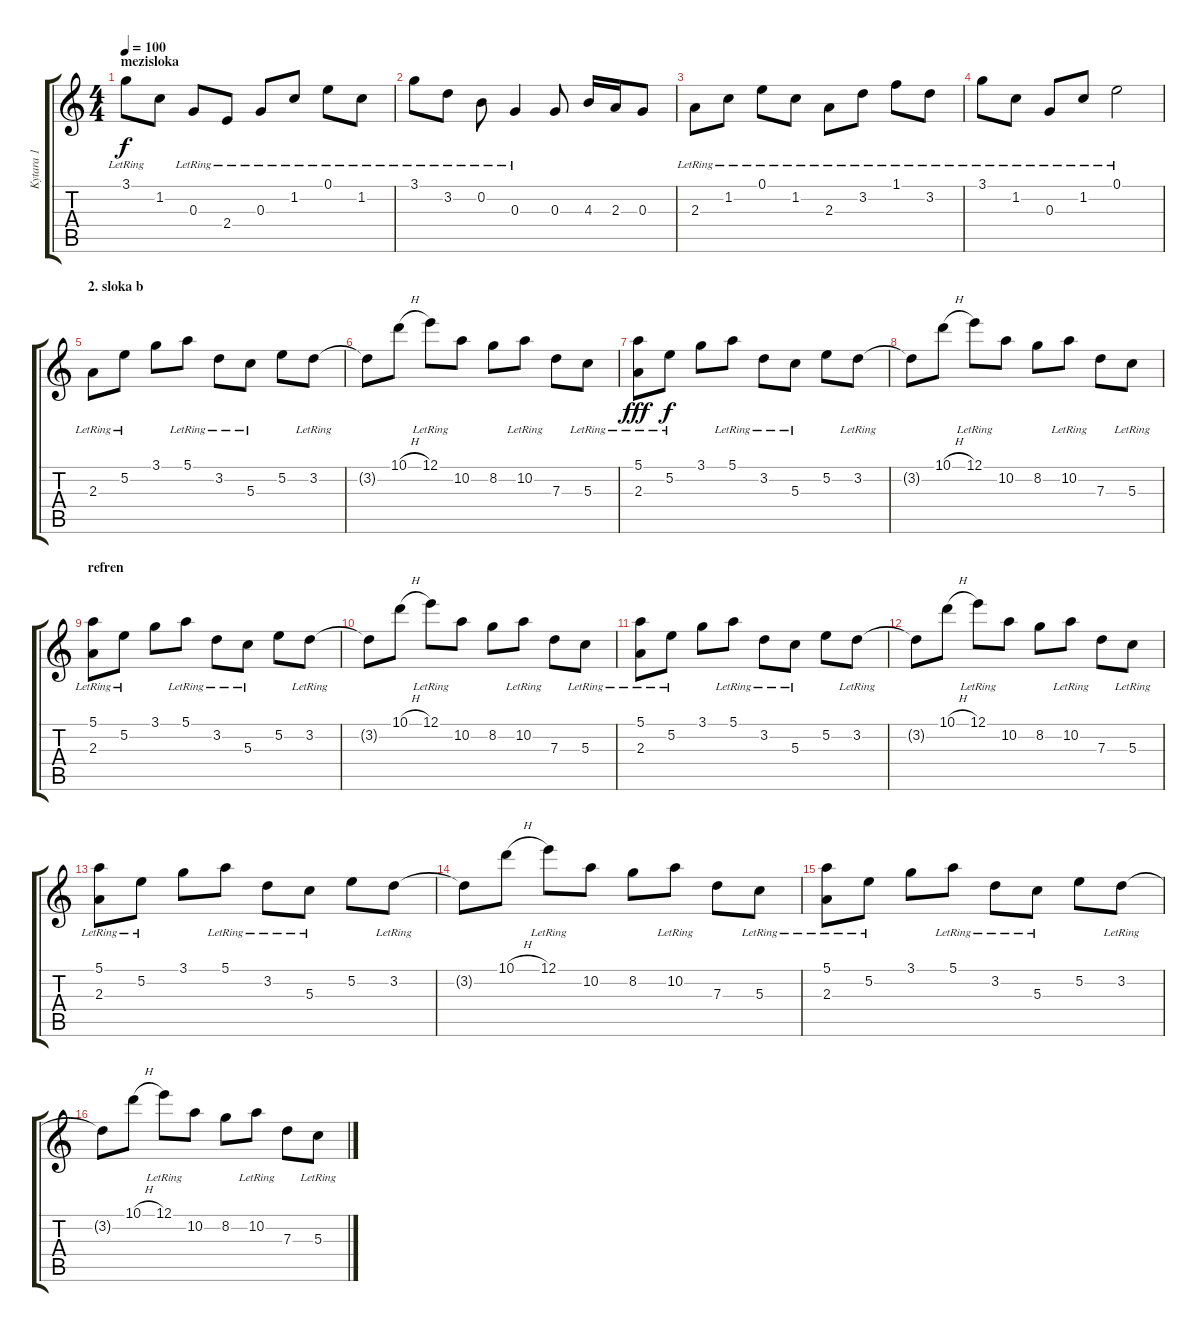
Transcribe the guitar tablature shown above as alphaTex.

\track ("Kytara 1" "Kytara 1") {instrument acousticguitarsteel}
\staff {score tabs}
\tuning (E4 B3 G3 D3 A2 E2) {hide}
\ts (4 4)
\section ("" "mezisloka")
\tempo 100
\clef g2
\ks c
3.1{lr}.8{dy f} 1.2.8 0.3{lr}.8 2.4{lr}.8 0.3{lr}.8 1.2{lr}.8 0.1{lr}.8 1.2{lr}.8 |
3.1{lr}.8 3.2{lr}.8 0.2{lr}.8 0.3{lr}.4 0.3.8 4.3.16 2.3.16 0.3.8 |
2.3{lr}.8 1.2{lr}.8 0.1{lr}.8 1.2{lr}.8 2.3{lr}.8 3.2{lr}.8 1.1{lr}.8 3.2{lr}.8 |
3.1{lr}.8 1.2{lr}.8 0.3{lr}.8 1.2{lr}.8 0.1{lr}.2 |
\section ("" "2. sloka b")
2.3{lr}.8 5.2{lr}.8 3.1.8 5.1{lr}.8 3.2{lr}.8 5.3{lr}.8 5.2.8 3.2{lr}.8 |
3.2{t}.8 10.1{h}.8 12.1{lr}.8 10.2.8 8.2.8 10.2{lr}.8 7.3.8 5.3{lr}.8 |
(5.1{lr} 2.3{lr}).8{dy fff} 5.2{lr}.8{dy f} 3.1.8 5.1{lr}.8 3.2{lr}.8 5.3{lr}.8 5.2.8 3.2{lr}.8 |
3.2{t}.8 10.1{h}.8 12.1{lr}.8 10.2.8 8.2.8 10.2{lr}.8 7.3.8 5.3{lr}.8 |
\section ("" "refren")
(5.1{lr} 2.3{lr}).8 5.2{lr}.8 3.1.8 5.1{lr}.8 3.2{lr}.8 5.3{lr}.8 5.2.8 3.2{lr}.8 |
3.2{t}.8 10.1{h}.8 12.1{lr}.8 10.2.8 8.2.8 10.2{lr}.8 7.3.8 5.3{lr}.8 |
(5.1{lr} 2.3{lr}).8 5.2{lr}.8 3.1.8 5.1{lr}.8 3.2{lr}.8 5.3{lr}.8 5.2.8 3.2{lr}.8 |
3.2{t}.8 10.1{h}.8 12.1{lr}.8 10.2.8 8.2.8 10.2{lr}.8 7.3.8 5.3{lr}.8 |
(5.1{lr} 2.3{lr}).8 5.2{lr}.8 3.1.8 5.1{lr}.8 3.2{lr}.8 5.3{lr}.8 5.2.8 3.2{lr}.8 |
3.2{t}.8 10.1{h}.8 12.1{lr}.8 10.2.8 8.2.8 10.2{lr}.8 7.3.8 5.3{lr}.8 |
(5.1{lr} 2.3{lr}).8 5.2{lr}.8 3.1.8 5.1{lr}.8 3.2{lr}.8 5.3{lr}.8 5.2.8 3.2{lr}.8 |
3.2{t}.8 10.1{h}.8 12.1{lr}.8 10.2.8 8.2.8 10.2{lr}.8 7.3.8 5.3{lr}.8
